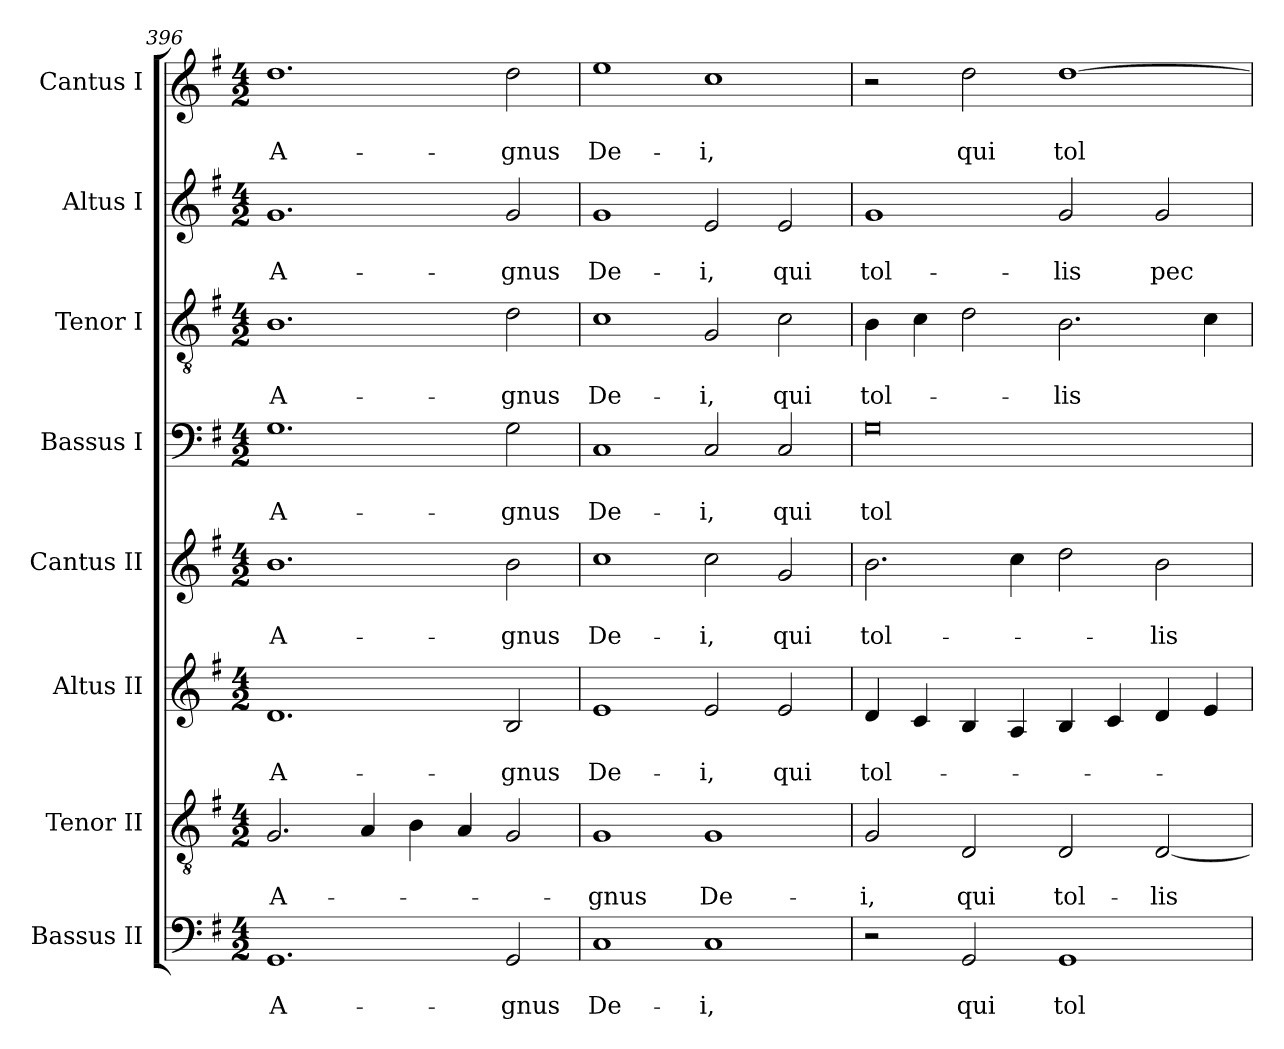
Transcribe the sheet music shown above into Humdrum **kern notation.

**kern	**text	**text	**kern	**text	**text	**kern	**text	**text	**kern	**text	**text	**kern	**text	**text	**kern	**text	**text	**kern	**text	**text	**kern	**text	**text
*part8	*part8	*part8	*part7	*part7	*part7	*part6	*part6	*part6	*part5	*part5	*part5	*part4	*part4	*part4	*part3	*part3	*part3	*part2	*part2	*part2	*part1	*part1	*part1
*staff8	*staff8	*staff8	*staff7	*staff7	*staff7	*staff6	*staff6	*staff6	*staff5	*staff5	*staff5	*staff4	*staff4	*staff4	*staff3	*staff3	*staff3	*staff2	*staff2	*staff2	*staff1	*staff1	*staff1
*I"Bassus II	*	*	*I"Tenor II	*	*	*I"Altus II	*	*	*I"Cantus II	*	*	*I"Bassus I	*	*	*I"Tenor I	*	*	*I"Altus I	*	*	*I"Cantus I	*	*
*I'B II	*	*	*I'T II	*	*	*I'A II	*	*	*I'C II	*	*	*I'B I	*	*	*I'T I	*	*	*I'A I	*	*	*I'C I	*	*
*clefF4	*	*	*clefGv2	*	*	*clefG2	*	*	*clefG2	*	*	*clefF4	*	*	*clefGv2	*	*	*clefG2	*	*	*clefG2	*	*
*k[f#]	*	*	*k[f#]	*	*	*k[f#]	*	*	*k[f#]	*	*	*k[f#]	*	*	*k[f#]	*	*	*k[f#]	*	*	*k[f#]	*	*
*G:	*	*	*G:	*	*	*G:	*	*	*G:	*	*	*G:	*	*	*G:	*	*	*G:	*	*	*G:	*	*
*M4/2	*	*	*M4/2	*	*	*M4/2	*	*	*M4/2	*	*	*M4/2	*	*	*M4/2	*	*	*M4/2	*	*	*M4/2	*	*
=396	=396	=396	=396	=396	=396	=396	=396	=396	=396	=396	=396	=396	=396	=396	=396	=396	=396	=396	=396	=396	=396	=396	=396
!	!	!LO:LY:b	!	!	!	!	!	!	!	!	!	!	!	!	!	!	!	!	!	!	!	!	!
!	!	!	!	!	!LO:LY:b	!	!	!	!	!	!	!	!	!	!	!	!	!	!	!	!	!	!
!	!	!	!	!	!	!	!	!LO:LY:b	!	!	!	!	!	!	!	!	!	!	!	!	!	!	!
!	!	!	!	!	!	!	!	!	!	!	!LO:LY:b	!	!	!	!	!	!	!	!	!	!	!	!
!	!	!	!	!	!	!	!	!	!	!	!	!	!	!LO:LY:b	!	!	!	!	!	!	!	!	!
!	!	!	!	!	!	!	!	!	!	!	!	!	!	!	!	!	!LO:LY:b	!	!	!	!	!	!
!	!	!	!	!	!	!	!	!	!	!	!	!	!	!	!	!	!	!	!	!LO:LY:b	!	!	!
!	!	!	!	!	!	!	!	!	!	!	!	!	!	!	!	!	!	!	!	!	!	!	!LO:LY:b
1.GG	.	A-	2.G/	.	A-	1.d	.	A-	1.b	.	A-	1.G	.	A-	1.B	.	A-	1.g	.	A-	1.dd	.	A-
.	.	.	4A/	.	.	.	.	.	.	.	.	.	.	.	.	.	.	.	.	.	.	.	.
.	.	.	4B\	.	.	.	.	.	.	.	.	.	.	.	.	.	.	.	.	.	.	.	.
.	.	.	4A/	.	.	.	.	.	.	.	.	.	.	.	.	.	.	.	.	.	.	.	.
!	!	!LO:LY:b	!	!	!	!	!	!	!	!	!	!	!	!	!	!	!	!	!	!	!	!	!
!	!	!	!	!	!	!	!	!LO:LY:b	!	!	!	!	!	!	!	!	!	!	!	!	!	!	!
!	!	!	!	!	!	!	!	!	!	!	!LO:LY:b	!	!	!	!	!	!	!	!	!	!	!	!
!	!	!	!	!	!	!	!	!	!	!	!	!	!	!LO:LY:b	!	!	!	!	!	!	!	!	!
!	!	!	!	!	!	!	!	!	!	!	!	!	!	!	!	!	!LO:LY:b	!	!	!	!	!	!
!	!	!	!	!	!	!	!	!	!	!	!	!	!	!	!	!	!	!	!	!LO:LY:b	!	!	!
!	!	!	!	!	!	!	!	!	!	!	!	!	!	!	!	!	!	!	!	!	!	!	!LO:LY:b
2GG/	.	-gnus	2G/	.	.	2B/	.	-gnus	2b\	.	-gnus	2G\	.	-gnus	2d\	.	-gnus	2g/	.	-gnus	2dd\	.	-gnus
=397	=397	=397	=397	=397	=397	=397	=397	=397	=397	=397	=397	=397	=397	=397	=397	=397	=397	=397	=397	=397	=397	=397	=397
!	!	!LO:LY:b	!	!	!	!	!	!	!	!	!	!	!	!	!	!	!	!	!	!	!	!	!
!	!	!	!	!	!LO:LY:b	!	!	!	!	!	!	!	!	!	!	!	!	!	!	!	!	!	!
!	!	!	!	!	!	!	!	!LO:LY:b	!	!	!	!	!	!	!	!	!	!	!	!	!	!	!
!	!	!	!	!	!	!	!	!	!	!	!LO:LY:b	!	!	!	!	!	!	!	!	!	!	!	!
!	!	!	!	!	!	!	!	!	!	!	!	!	!	!LO:LY:b	!	!	!	!	!	!	!	!	!
!	!	!	!	!	!	!	!	!	!	!	!	!	!	!	!	!	!LO:LY:b	!	!	!	!	!	!
!	!	!	!	!	!	!	!	!	!	!	!	!	!	!	!	!	!	!	!	!LO:LY:b	!	!	!
!	!	!	!	!	!	!	!	!	!	!	!	!	!	!	!	!	!	!	!	!	!	!	!LO:LY:b
1C	.	De-	1G	.	-gnus	1e	.	De-	1cc	.	De-	1C	.	De-	1c	.	De-	1g	.	De-	1ee	.	De-
!	!	!LO:LY:b	!	!	!	!	!	!	!	!	!	!	!	!	!	!	!	!	!	!	!	!	!
!	!	!	!	!	!LO:LY:b	!	!	!	!	!	!	!	!	!	!	!	!	!	!	!	!	!	!
!	!	!	!	!	!	!	!	!LO:LY:b	!	!	!	!	!	!	!	!	!	!	!	!	!	!	!
!	!	!	!	!	!	!	!	!	!	!	!LO:LY:b	!	!	!	!	!	!	!	!	!	!	!	!
!	!	!	!	!	!	!	!	!	!	!	!	!	!	!LO:LY:b	!	!	!	!	!	!	!	!	!
!	!	!	!	!	!	!	!	!	!	!	!	!	!	!	!	!	!LO:LY:b	!	!	!	!	!	!
!	!	!	!	!	!	!	!	!	!	!	!	!	!	!	!	!	!	!	!	!LO:LY:b	!	!	!
!	!	!	!	!	!	!	!	!	!	!	!	!	!	!	!	!	!	!	!	!	!	!	!LO:LY:b
1C	.	-i,	1G	.	De-	2e/	.	-i,	2cc\	.	-i,	2C/	.	-i,	2G/	.	-i,	2e/	.	-i,	1cc	.	-i,
!	!	!	!	!	!	!	!	!LO:LY:b	!	!	!	!	!	!	!	!	!	!	!	!	!	!	!
!	!	!	!	!	!	!	!	!	!	!	!LO:LY:b	!	!	!	!	!	!	!	!	!	!	!	!
!	!	!	!	!	!	!	!	!	!	!	!	!	!	!LO:LY:b	!	!	!	!	!	!	!	!	!
!	!	!	!	!	!	!	!	!	!	!	!	!	!	!	!	!	!LO:LY:b	!	!	!	!	!	!
!	!	!	!	!	!	!	!	!	!	!	!	!	!	!	!	!	!	!	!	!LO:LY:b	!	!	!
.	.	.	.	.	.	2e/	.	qui	2g/	.	qui	2C/	.	qui	2c\	.	qui	2e/	.	qui	.	.	.
!!LO:PB:g=z
=398	=398	=398	=398	=398	=398	=398	=398	=398	=398	=398	=398	=398	=398	=398	=398	=398	=398	=398	=398	=398	=398	=398	=398
!	!	!	!	!	!LO:LY:b	!	!	!	!	!	!	!	!	!	!	!	!	!	!	!	!	!	!
!	!	!	!	!	!	!	!	!LO:LY:b	!	!	!	!	!	!	!	!	!	!	!	!	!	!	!
!	!	!	!	!	!	!	!	!	!	!	!LO:LY:b	!	!	!	!	!	!	!	!	!	!	!	!
!	!	!	!	!	!	!	!	!	!	!	!	!	!	!LO:LY:b	!	!	!	!	!	!	!	!	!
!	!	!	!	!	!	!	!	!	!	!	!	!	!	!	!	!	!LO:LY:b	!	!	!	!	!	!
!	!	!	!	!	!	!	!	!	!	!	!	!	!	!	!	!	!	!	!	!LO:LY:b	!	!	!
2r	.	.	2G/	.	-i,	4d/	.	tol-	2.b\	.	tol-	0G	.	tol-	4B\	.	tol-	1g	.	tol-	2r	.	.
.	.	.	.	.	.	4c/	.	.	.	.	.	.	.	.	4c\	.	.	.	.	.	.	.	.
!	!	!LO:LY:b	!	!	!	!	!	!	!	!	!	!	!	!	!	!	!	!	!	!	!	!	!
!	!	!	!	!	!LO:LY:b	!	!	!	!	!	!	!	!	!	!	!	!	!	!	!	!	!	!
!	!	!	!	!	!	!	!	!	!	!	!	!	!	!	!	!	!	!	!	!	!	!	!LO:LY:b
2GG/	.	qui	2D/	.	qui	4B/	.	.	.	.	.	.	.	.	2d\	.	.	.	.	.	2dd\	.	qui
.	.	.	.	.	.	4A/	.	.	4cc\	.	.	.	.	.	.	.	.	.	.	.	.	.	.
!	!	!LO:LY:b	!	!	!	!	!	!	!	!	!	!	!	!	!	!	!	!	!	!	!	!	!
!	!	!	!	!	!LO:LY:b	!	!	!	!	!	!	!	!	!	!	!	!	!	!	!	!	!	!
!	!	!	!	!	!	!	!	!	!	!	!	!	!	!	!	!	!LO:LY:b	!	!	!	!	!	!
!	!	!	!	!	!	!	!	!	!	!	!	!	!	!	!	!	!	!	!	!LO:LY:b	!	!	!
!	!	!	!	!	!	!	!	!	!	!	!	!	!	!	!	!	!	!	!	!	!	!	!LO:LY:b
1GG	.	tol-	2D/	.	tol-	4B/	.	.	2dd\	.	.	.	.	.	2.B\	.	-lis	2g/	.	-lis	[1dd	.	tol-
.	.	.	.	.	.	4c/	.	.	.	.	.	.	.	.	.	.	.	.	.	.	.	.	.
!	!	!	!	!	!LO:LY:b	!	!	!	!	!	!	!	!	!	!	!	!	!	!	!	!	!	!
!	!	!	!	!	!	!	!	!	!	!	!LO:LY:b	!	!	!	!	!	!	!	!	!	!	!	!
!	!	!	!	!	!	!	!	!	!	!	!	!	!	!	!	!	!	!	!	!LO:LY:b	!	!	!
.	.	.	[2D/	.	-lis	4d/	.	.	2b\	.	-lis	.	.	.	.	.	.	2g/	.	pec-	.	.	.
.	.	.	.	.	.	4e/	.	.	.	.	.	.	.	.	4c\	.	.	.	.	.	.	.	.
=	=	=	=	=	=	=	=	=	=	=	=	=	=	=	=	=	=	=	=	=	=	=	=
*-	*-	*-	*-	*-	*-	*-	*-	*-	*-	*-	*-	*-	*-	*-	*-	*-	*-	*-	*-	*-	*-	*-	*-
